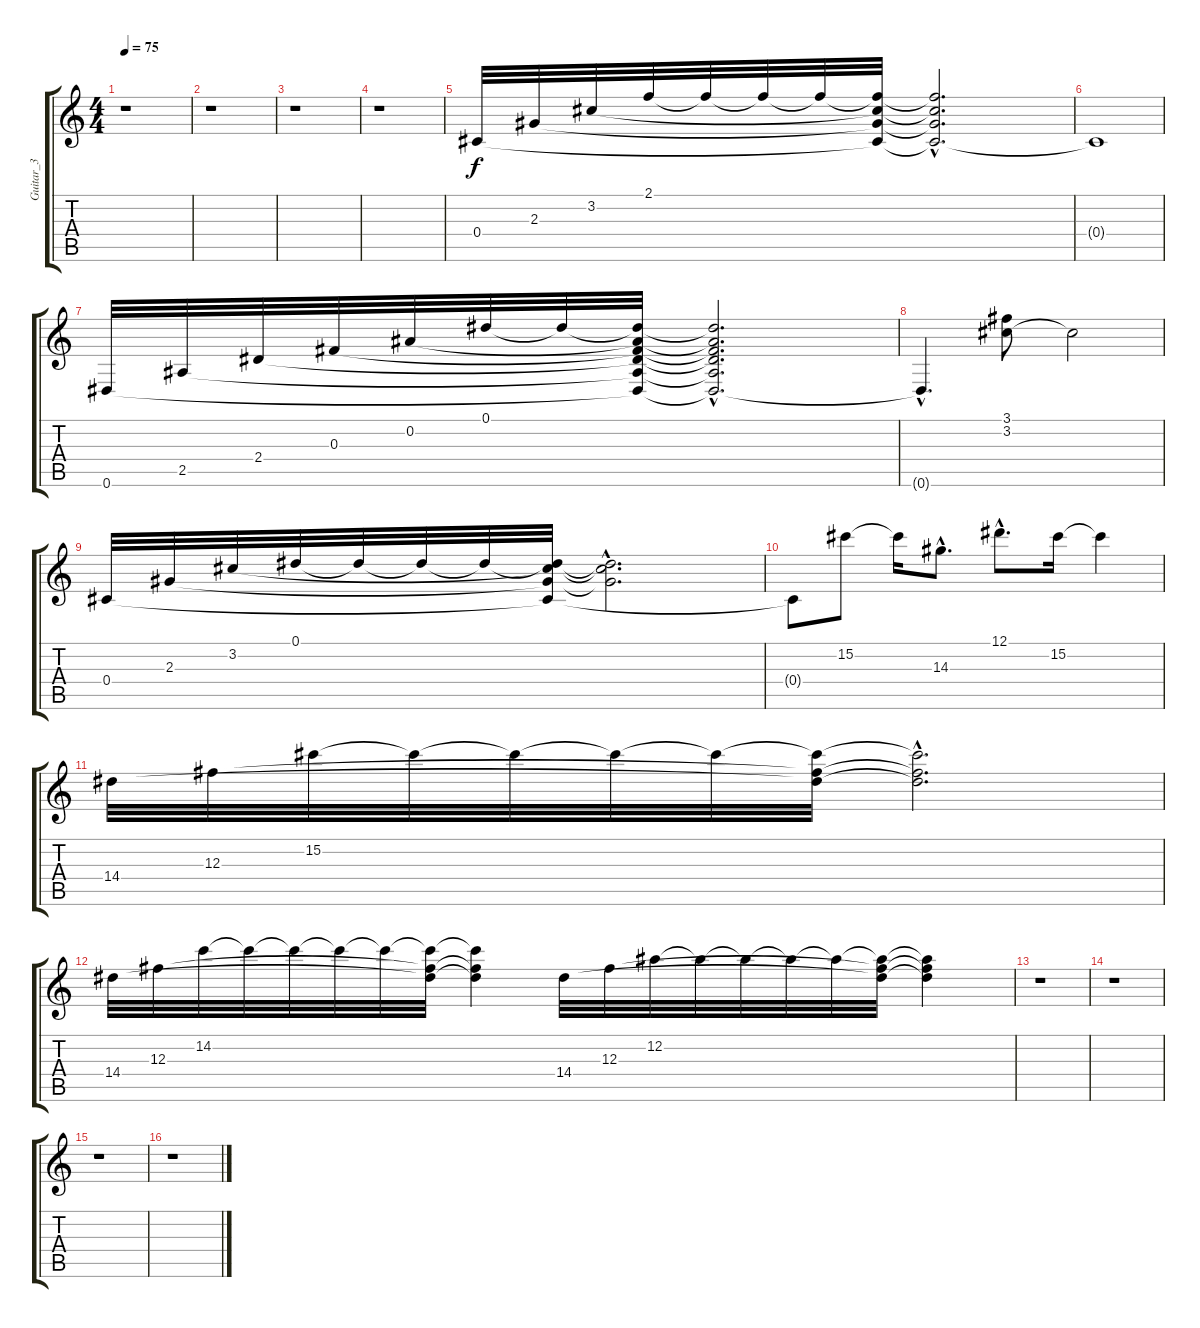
\track ("Guitar_3" "Guitar_3") {instrument electricguitarclean}
\staff {score tabs}
\tuning (Eb4 Bb3 Gb3 Db3 Ab2 Eb2) {hide}
\ts (4 4)
\tempo 75
\clef g2
\ks c
r.1{dy f} |
r.1 |
r.1 |
r.1 |
0.4.32 2.3.32 3.2.32 2.1.32 2.1{t}.32 2.1{t}.32 2.1{t}.32 (2.1{t} 3.2{t} 2.3{t} 0.4{t}).32 (2.1{hac t} 3.2{hac t} 2.3{hac t} 0.4{hac t}).2{d} |
0.4{t}.1 |
0.6.32 2.5.32 2.4.32 0.3.32 0.2.32 0.1.32 0.1{t}.32 (0.1{t} 0.2{t} 0.3{t} 2.4{t} 2.5{t} 0.6{t}).32 (0.1{hac t} 0.2{hac t} 0.3{hac t} 2.4{hac t} 2.5{hac t} 0.6{hac t}).2{d} |
0.6{hac t}.4{d} (3.1 3.2).8 3.2{t}.2 |
0.4.32 2.3.32 3.2.32 0.1.32 0.1{t}.32 0.1{t}.32 0.1{t}.32 (0.1{t} 3.2{t} 2.3{t} 0.4{t}).32 (0.1{hac t} 3.2{hac t} 2.3{hac t}).2{d} |
0.4{t}.8 15.2.8 15.2{t}.16 14.3{hac}.8{d} 12.1{hac}.8{d} 15.2.16 15.2{t}.4 |
14.4.32 12.3.32 15.2.32 15.2{t}.32 15.2{t}.32 15.2{t}.32 15.2{t}.32 (15.2{t} 12.3{t} 14.4{t}).32 (15.2{hac t} 12.3{hac t} 14.4{hac t}).2{d} |
14.4.32 12.3.32 14.2.32 14.2{t}.32 14.2{t}.32 14.2{t}.32 14.2{t}.32 (14.2{t} 12.3{t} 14.4{t}).32 (14.2{t} 12.3{t} 14.4{t}).4 14.4.32 12.3.32 12.2.32 12.2{t}.32 12.2{t}.32 12.2{t}.32 12.2{t}.32 (12.2{t} 12.3{t} 14.4{t}).32 (12.2{t} 12.3{t} 14.4{t}).4 |
r.1 |
r.1 |
r.1 |
r.1
